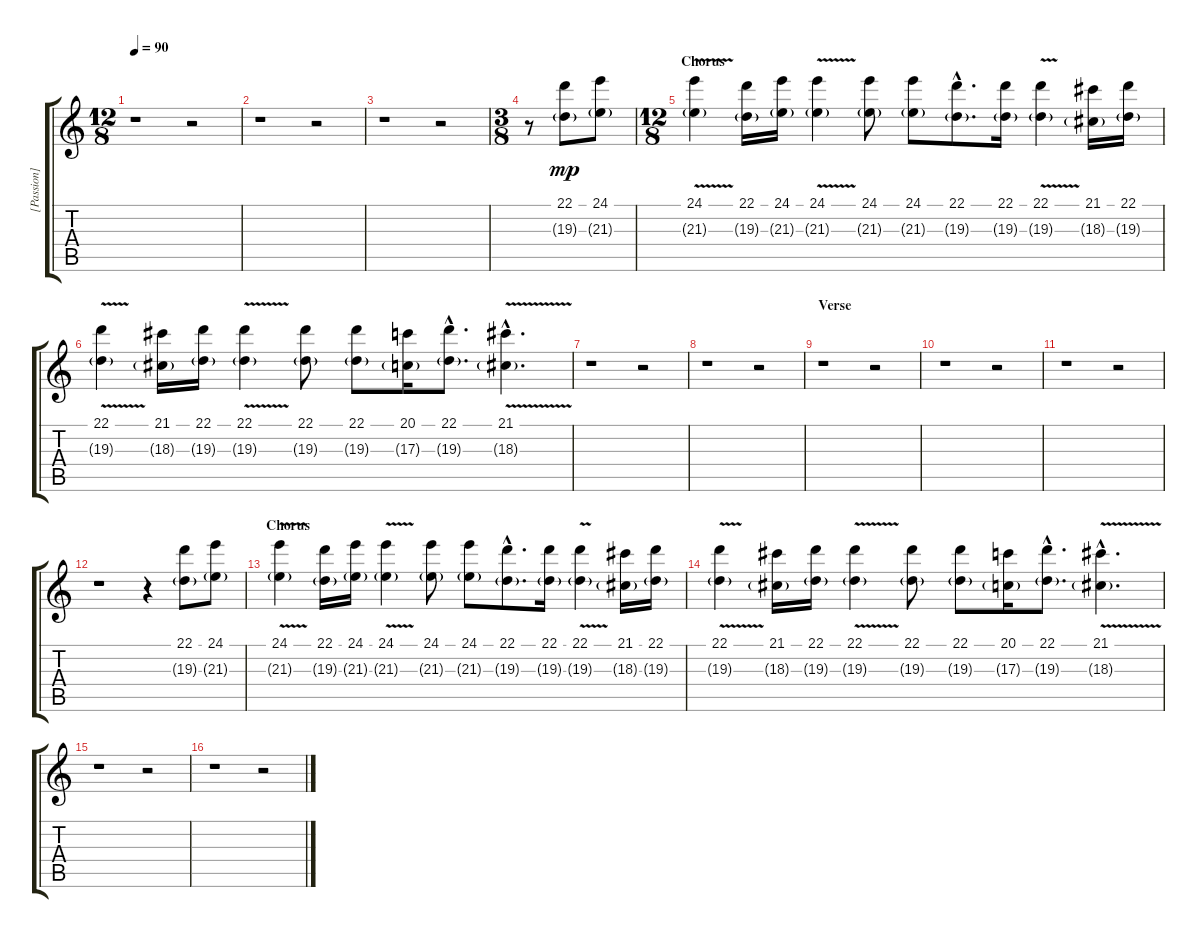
\track ("[Passion]" "[Passion]") {instrument brasssection}
\staff {score tabs}
\tuning (E4 B3 G3 D3 A2 E2) {hide}
\ts (12 8)
\tempo 90
\clef g2
\ks c
r.1{dy mp} r.2 |
r.1 r.2 |
r.1 r.2 |
\ts (3 8)
r.8 (22.1 19.3{g}).8 (24.1 21.3{g}).8 |
\ts (12 8)
\section ("" "Chorus")
(24.1{v} 21.3{v g}).4 (22.1 19.3{g}).16 (24.1 21.3{g}).16 (24.1{v} 21.3{v g}).4 (24.1 21.3{g}).8 (24.1 21.3{g}).8 (22.1{hac} 19.3{g hac}).8{d} (22.1 19.3{g}).16 (22.1{v} 19.3{v g}).4 (21.1 18.3{g}).16 (22.1 19.3{g}).16 |
(22.1{v} 19.3{v g}).4 (21.1 18.3{g}).16 (22.1 19.3{g}).16 (22.1{v} 19.3{v g}).4 (22.1 19.3{g}).8 (22.1 19.3{g}).8 (20.1 17.3{g}).16 (22.1{hac} 19.3{g hac}).8{d} (21.1{v hac} 18.3{v g hac}).4{d} |
r.1 r.2 |
r.1 r.2 |
\section ("" "Verse")
r.1 r.2 |
r.1 r.2 |
r.1 r.2 |
r.1 r.4 (22.1 19.3{g}).8 (24.1 21.3{g}).8 |
\section ("" "Chorus")
(24.1{v} 21.3{v g}).4 (22.1 19.3{g}).16 (24.1 21.3{g}).16 (24.1{v} 21.3{v g}).4 (24.1 21.3{g}).8 (24.1 21.3{g}).8 (22.1{hac} 19.3{g hac}).8{d} (22.1 19.3{g}).16 (22.1{v} 19.3{v g}).4 (21.1 18.3{g}).16 (22.1 19.3{g}).16 |
(22.1{v} 19.3{v g}).4 (21.1 18.3{g}).16 (22.1 19.3{g}).16 (22.1{v} 19.3{v g}).4 (22.1 19.3{g}).8 (22.1 19.3{g}).8 (20.1 17.3{g}).16 (22.1{hac} 19.3{g hac}).8{d} (21.1{v hac} 18.3{v g hac}).4{d} |
r.1 r.2 |
r.1 r.2
